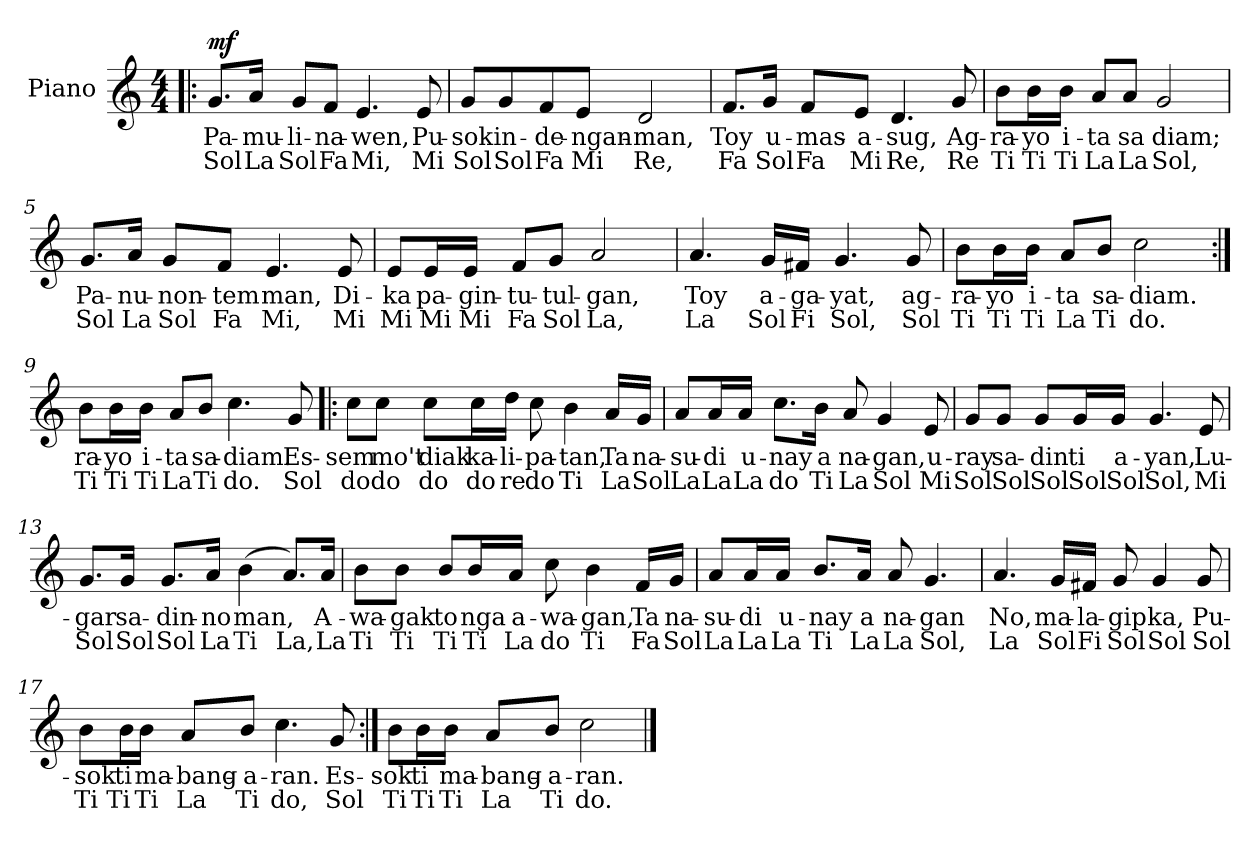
**kern	**text	**text	**dynam
*part1	*part1	*part1	*part1
*staff1	*staff1	*staff1	*staff1
*I"Piano	*	*	*
*I'Pno.	*	*	*
*clefG2	*	*	*
*k[]	*	*	*
*M4/4	*	*	*
=1!|:	=1!|:	=1!|:	=1!|:
!	!LO:LY:b	!LO:LY:b	!LO:DY:a
8.g/L	Pa-	Sol	mf
!	!LO:LY:b	!LO:LY:b	!
16a/Jk	-mu-	La	.
!	!LO:LY:b	!LO:LY:b	!
8g/L	-li-	Sol	.
!	!LO:LY:b	!LO:LY:b	!
8f/J	-na-	Fa	.
!	!LO:LY:b	!LO:LY:b	!
4.e/	-wen,	Mi,	.
!	!LO:LY:b	!LO:LY:b	!
8e/	Pu-	Mi	.
=2	=2	=2	=2
!	!LO:LY:b	!LO:LY:b	!
8g/L	-sok	Sol	.
!	!LO:LY:b	!LO:LY:b	!
8g/	in-	Sol	.
!	!LO:LY:b	!LO:LY:b	!
8f/	-de-	Fa	.
!	!LO:LY:b	!LO:LY:b	!
8e/J	-ngan-	Mi	.
!	!LO:LY:b	!LO:LY:b	!
2d/	-man,	Re,	.
!!LO:LB:g=z
=3	=3	=3	=3
!	!LO:LY:b	!LO:LY:b	!
8.f/L	Toy	Fa	.
!	!LO:LY:b	!LO:LY:b	!
16g/Jk	u-	Sol	.
!	!LO:LY:b	!LO:LY:b	!
8f/L	-mas-	Fa	.
!	!LO:LY:b	!LO:LY:b	!
8e/J	-a-	Mi	.
!	!LO:LY:b	!LO:LY:b	!
4.d/	-sug,	Re,	.
!	!LO:LY:b	!LO:LY:b	!
8g/	Ag-	Re	.
=4	=4	=4	=4
!	!LO:LY:b	!LO:LY:b	!
8b\L	-ra-	Ti	.
!	!LO:LY:b	!LO:LY:b	!
16b\L	-yo	Ti	.
!	!LO:LY:b	!LO:LY:b	!
16b\JJ	i-	Ti	.
!	!LO:LY:b	!LO:LY:b	!
8a/L	-ta	La	.
!	!LO:LY:b	!LO:LY:b	!
8a/J	sa	La	.
!	!LO:LY:b	!LO:LY:b	!
2g/	diam;	Sol,	.
!!LO:LB:g=z
=5	=5	=5	=5
!	!LO:LY:b	!LO:LY:b	!
8.g/L	Pa-	Sol	.
!	!LO:LY:b	!LO:LY:b	!
16a/Jk	-nu-	La	.
!	!LO:LY:b	!LO:LY:b	!
8g/L	-non-	Sol	.
!	!LO:LY:b	!LO:LY:b	!
8f/J	-tem	Fa	.
!	!LO:LY:b	!LO:LY:b	!
4.e/	man,	Mi,	.
!	!LO:LY:b	!LO:LY:b	!
8e/	Di-	Mi	.
=6	=6	=6	=6
!	!LO:LY:b	!LO:LY:b	!
8e/L	-ka	Mi	.
!	!LO:LY:b	!LO:LY:b	!
16e/L	pa-	Mi	.
!	!LO:LY:b	!LO:LY:b	!
16e/JJ	-gin-	Mi	.
!	!LO:LY:b	!LO:LY:b	!
8f/L	-tu-	Fa	.
!	!LO:LY:b	!LO:LY:b	!
8g/J	-tul-	Sol	.
!	!LO:LY:b	!LO:LY:b	!
2a/	-gan,	La,	.
!!LO:LB:g=z
=7	=7	=7	=7
!	!LO:LY:b	!LO:LY:b	!
4.a/	Toy	La	.
!	!LO:LY:b	!LO:LY:b	!
16g/LL	a-	Sol	.
!	!LO:LY:b	!LO:LY:b	!
16f#X/JJ	-ga-	Fi	.
!	!LO:LY:b	!LO:LY:b	!
4.g/	-yat,	Sol,	.
!	!LO:LY:b	!LO:LY:b	!
8g/	ag-	Sol	.
=8	=8	=8	=8
!	!LO:LY:b	!LO:LY:b	!
8b\L	-ra-	Ti	.
!	!LO:LY:b	!LO:LY:b	!
16b\L	-yo	Ti	.
!	!LO:LY:b	!LO:LY:b	!
16b\JJ	i-	Ti	.
!	!LO:LY:b	!LO:LY:b	!
8a/L	-ta	La	.
!	!LO:LY:b	!LO:LY:b	!
8b/J	sa-	Ti	.
!	!LO:LY:b	!LO:LY:b	!
2cc\	-diam.	do.	.
!!LO:LB:g=z
=9:|!	=9:|!	=9:|!	=9:|!
!	!LO:LY:b	!LO:LY:b	!
8b\L	ra-	Ti	.
!	!LO:LY:b	!LO:LY:b	!
16b\L	-yo	Ti	.
!	!LO:LY:b	!LO:LY:b	!
16b\JJ	i-	Ti	.
!	!LO:LY:b	!LO:LY:b	!
8a/L	-ta	La	.
!	!LO:LY:b	!LO:LY:b	!
8b/J	sa-	Ti	.
!	!LO:LY:b	!LO:LY:b	!
4.cc\	-diam.	do.	.
!	!LO:LY:b	!LO:LY:b	!
8g/	Es-	Sol	.
=10!|:	=10!|:	=10!|:	=10!|:
!	!LO:LY:b	!LO:LY:b	!
8cc\L	-sem	do	.
!	!LO:LY:b	!LO:LY:b	!
8cc\J	mo't	do	.
!	!LO:LY:b	!LO:LY:b	!
8cc\L	diak	do	.
!	!LO:LY:b	!LO:LY:b	!
16cc\L	ka-	do	.
!	!LO:LY:b	!LO:LY:b	!
16dd\JJ	-li-	re	.
!	!LO:LY:b	!LO:LY:b	!
8cc\	-pa-	do	.
!	!LO:LY:b	!LO:LY:b	!
4b\	-tan,	Ti	.
!	!LO:LY:b	!LO:LY:b	!
16a/LL	Ta	La	.
!	!LO:LY:b	!LO:LY:b	!
16g/JJ	na-	Sol	.
!!LO:LB:g=z
=11	=11	=11	=11
!	!LO:LY:b	!LO:LY:b	!
8a/L	-su-	La	.
!	!LO:LY:b	!LO:LY:b	!
16a/L	-di	La	.
!	!LO:LY:b	!LO:LY:b	!
16a/JJ	u-	La	.
!	!LO:LY:b	!LO:LY:b	!
8.cc\L	-nay	do	.
!	!LO:LY:b	!LO:LY:b	!
16b\Jk	a	Ti	.
!	!LO:LY:b	!LO:LY:b	!
8a/	na-	La	.
!	!LO:LY:b	!LO:LY:b	!
4g/	-gan,	Sol	.
!	!LO:LY:b	!LO:LY:b	!
8e/	u-	Mi	.
=12	=12	=12	=12
!	!LO:LY:b	!LO:LY:b	!
8g/L	-ray	Sol	.
!	!LO:LY:b	!LO:LY:b	!
8g/J	sa-	Sol	.
!	!LO:LY:b	!LO:LY:b	!
8g/L	-din	Sol	.
!	!LO:LY:b	!LO:LY:b	!
16g/L	ti	Sol	.
!	!LO:LY:b	!LO:LY:b	!
16g/JJ	a-	Sol	.
!	!LO:LY:b	!LO:LY:b	!
4.g/	-yan,	Sol,	.
!	!LO:LY:b	!LO:LY:b	!
8e/	Lu-	Mi	.
!!LO:LB:g=z
=13	=13	=13	=13
!	!LO:LY:b	!LO:LY:b	!
8.g/L	-gar	Sol	.
!	!LO:LY:b	!LO:LY:b	!
16g/Jk	sa-	Sol	.
!	!LO:LY:b	!LO:LY:b	!
8.g/L	-din-	Sol	.
!	!LO:LY:b	!LO:LY:b	!
16a/Jk	-no	La	.
!	!LO:LY:b	!LO:LY:b	!
(>4b\	man,	Ti	.
!	!	!LO:LY:b	!
8.a/L)	.	La,	.
!	!LO:LY:b	!LO:LY:b	!
16a/Jk	A-	La	.
=14	=14	=14	=14
!	!LO:LY:b	!LO:LY:b	!
8b\L	-wa-	Ti	.
!	!LO:LY:b	!LO:LY:b	!
8b\J	-gak	Ti	.
!	!LO:LY:b	!LO:LY:b	!
8b/L	to	Ti	.
!	!LO:LY:b	!LO:LY:b	!
16b/L	nga	Ti	.
!	!LO:LY:b	!LO:LY:b	!
16a/JJ	a-	La	.
!	!LO:LY:b	!LO:LY:b	!
8cc\	-wa-	do	.
!	!LO:LY:b	!LO:LY:b	!
4b\	-gan,	Ti	.
!	!LO:LY:b	!LO:LY:b	!
16f/LL	Ta	Fa	.
!	!LO:LY:b	!LO:LY:b	!
16g/JJ	na-	Sol	.
!!LO:LB:g=z
=15	=15	=15	=15
!	!LO:LY:b	!LO:LY:b	!
8a/L	-su-	La	.
!	!LO:LY:b	!LO:LY:b	!
16a/L	-di	La	.
!	!LO:LY:b	!LO:LY:b	!
16a/JJ	u-	La	.
!	!LO:LY:b	!LO:LY:b	!
8.b/L	-nay	Ti	.
!	!LO:LY:b	!LO:LY:b	!
16a/Jk	a	La	.
!	!LO:LY:b	!LO:LY:b	!
8a/	na-	La	.
!	!LO:LY:b	!LO:LY:b	!
4.g/	-gan	Sol,	.
=16	=16	=16	=16
!	!LO:LY:b	!LO:LY:b	!
4.a/	No,	La	.
!	!LO:LY:b	!LO:LY:b	!
16g/LL	ma-	Sol	.
!	!LO:LY:b	!LO:LY:b	!
16f#X/JJ	-la-	Fi	.
!	!LO:LY:b	!LO:LY:b	!
8g/	-gip	Sol	.
!	!LO:LY:b	!LO:LY:b	!
4g/	ka,	Sol	.
!	!LO:LY:b	!LO:LY:b	!
8g/	Pu-	Sol	.
!!LO:LB:g=z
=17	=17	=17	=17
!	!LO:LY:b	!LO:LY:b	!
8b\L	-sok	Ti	.
!	!LO:LY:b	!LO:LY:b	!
16b\L	ti	Ti	.
!	!LO:LY:b	!LO:LY:b	!
16b\JJ	ma-	Ti	.
!	!LO:LY:b	!LO:LY:b	!
8a/L	-bang-	La	.
!	!LO:LY:b	!LO:LY:b	!
8b/J	-a-	Ti	.
!	!LO:LY:b	!LO:LY:b	!
4.cc\	-ran.	do,	.
!	!LO:LY:b	!LO:LY:b	!
8g/	Es-	Sol	.
=18:|!	=18:|!	=18:|!	=18:|!
!	!LO:LY:b	!LO:LY:b	!
8b\L	-sok	Ti	.
!	!LO:LY:b	!LO:LY:b	!
16b\L	ti	Ti	.
!	!LO:LY:b	!LO:LY:b	!
16b\JJ	ma-	Ti	.
!	!LO:LY:b	!LO:LY:b	!
8a/L	-bang-	La	.
!	!LO:LY:b	!LO:LY:b	!
8b/J	-a-	Ti	.
!	!LO:LY:b	!LO:LY:b	!
2cc\	-ran.	do.	.
==	==	==	==
*-	*-	*-	*-
